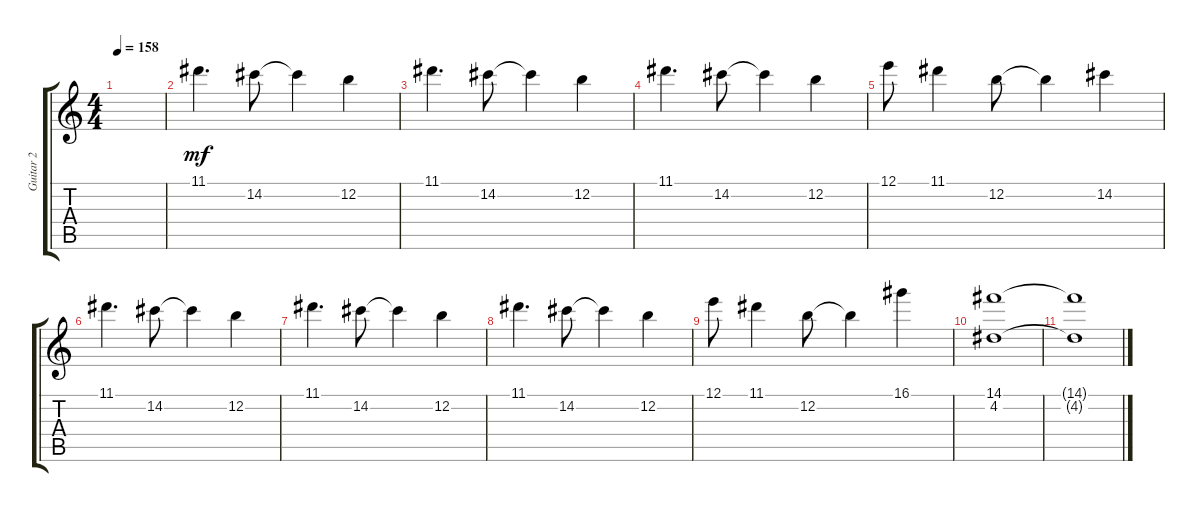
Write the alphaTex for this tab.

\track ("Guitar 2" "Guitar 2") {instrument overdrivenguitar}
\staff {score tabs}
\tuning (E4 B3 G3 D3 A2 E2) {hide}
\ts (4 4)
\tempo 158
\clef g2
\ks c
|
11.1.4{d dy mf} 14.2.8 14.2{t}.4 12.2.4 |
11.1.4{d} 14.2.8 14.2{t}.4 12.2.4 |
11.1.4{d} 14.2.8 14.2{t}.4 12.2.4 |
12.1.8 11.1.4 12.2.8 12.2{t}.4 14.2.4 |
11.1.4{d} 14.2.8 14.2{t}.4 12.2.4 |
11.1.4{d} 14.2.8 14.2{t}.4 12.2.4 |
11.1.4{d} 14.2.8 14.2{t}.4 12.2.4 |
12.1.8 11.1.4 12.2.8 12.2{t}.4 16.1.4 |
(14.1 4.2).1 |
(14.1{t} 4.2{t}).1
